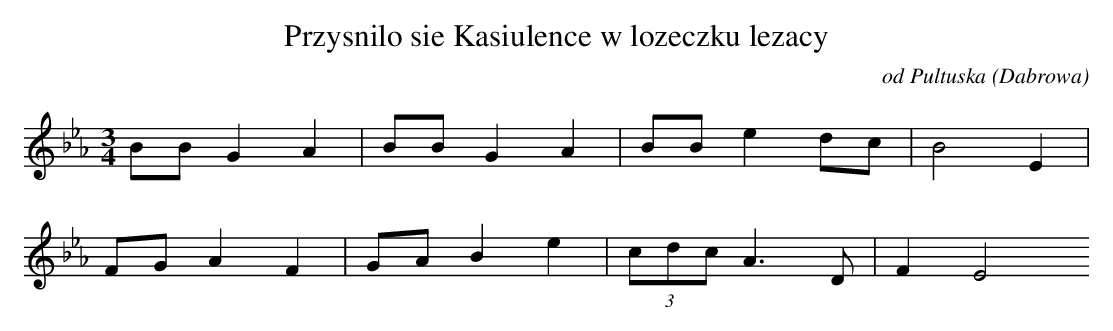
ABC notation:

X:1
T: Przysnilo sie Kasiulence w lozeczku lezacy
O: od Pultuska (Dabrowa)
M: 3/4
L: 1/8
K: Eb
BBG2A2 | BBG2A2 | BBe2dc | B4E2 |
FGA2F2 | GAB2e2 | (3cdcA3D | F2E4
